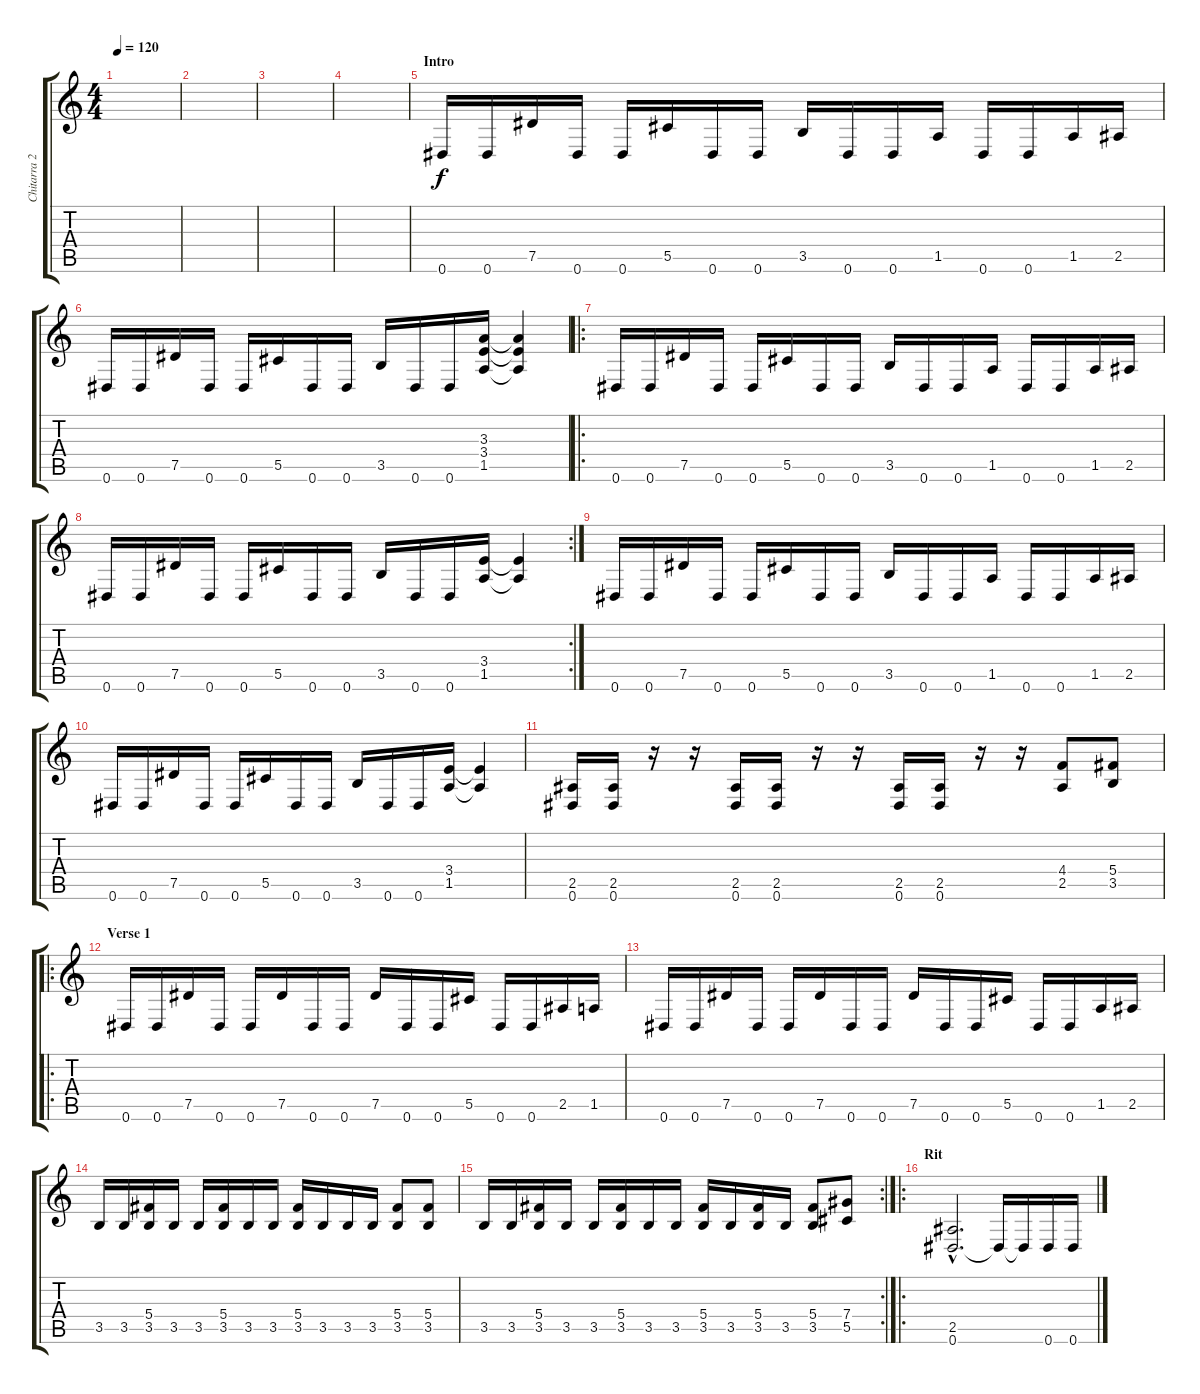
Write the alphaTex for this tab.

\track ("Chitarra 2" "Chitarra 2") {instrument distortionguitar}
\staff {score tabs}
\tuning (Eb4 Bb3 Gb3 Db3 Ab2 Eb2) {hide}
\ts (4 4)
\tempo 120
\clef g2
\ks c
|
|
|
|
\section ("" "Intro")
0.6.16 0.6.16 7.5.16 0.6.16 0.6.16 5.5.16 0.6.16 0.6.16 3.5.16 0.6.16 0.6.16 1.5.16 0.6.16 0.6.16 1.5.16 2.5.16 |
0.6.16 0.6.16 7.5.16 0.6.16 0.6.16 5.5.16 0.6.16 0.6.16 3.5.16 0.6.16 0.6.16 (3.3 3.4 1.5).16 (3.3{t} 3.4{t} 1.5{t}).4 |
\ro
0.6.16 0.6.16 7.5.16 0.6.16 0.6.16 5.5.16 0.6.16 0.6.16 3.5.16 0.6.16 0.6.16 1.5.16 0.6.16 0.6.16 1.5.16 2.5.16 |
\rc 2
0.6.16 0.6.16 7.5.16 0.6.16 0.6.16 5.5.16 0.6.16 0.6.16 3.5.16 0.6.16 0.6.16 (3.4 1.5).16 (3.4{t} 1.5{t}).4 |
0.6.16 0.6.16 7.5.16 0.6.16 0.6.16 5.5.16 0.6.16 0.6.16 3.5.16 0.6.16 0.6.16 1.5.16 0.6.16 0.6.16 1.5.16 2.5.16 |
0.6.16 0.6.16 7.5.16 0.6.16 0.6.16 5.5.16 0.6.16 0.6.16 3.5.16 0.6.16 0.6.16 (3.4 1.5).16 (3.4{t} 1.5{t}).4 |
(2.5 0.6).16 (2.5 0.6).16 r.16 r.16 (2.5 0.6).16 (2.5 0.6).16 r.16 r.16 (2.5 0.6).16 (2.5 0.6).16 r.16 r.16 (4.4 2.5).8 (5.4 3.5).8 |
\ro
\section ("" "Verse 1")
0.6.16 0.6.16 7.5.16 0.6.16 0.6.16 7.5.16 0.6.16 0.6.16 7.5.16 0.6.16 0.6.16 5.5.16 0.6.16 0.6.16 2.5.16 1.5.16 |
0.6.16 0.6.16 7.5.16 0.6.16 0.6.16 7.5.16 0.6.16 0.6.16 7.5.16 0.6.16 0.6.16 5.5.16 0.6.16 0.6.16 1.5.16 2.5.16 |
3.5.16 3.5.16 (5.4 3.5).16 3.5.16 3.5.16 (5.4 3.5).16 3.5.16 3.5.16 (5.4 3.5).16 3.5.16 3.5.16 3.5.16 (5.4 3.5).8 (5.4 3.5).8 |
\rc 2
3.5.16 3.5.16 (5.4 3.5).16 3.5.16 3.5.16 (5.4 3.5).16 3.5.16 3.5.16 (5.4 3.5).16 3.5.16 (5.4 3.5).16 3.5.16 (5.4 3.5).8 (7.4 5.5).8 |
\ro
\section ("" "Rit")
(2.5{hac} 0.6{hac}).2{d} 0.6{t}.16 0.6{t}.16 0.6.16 0.6.16
